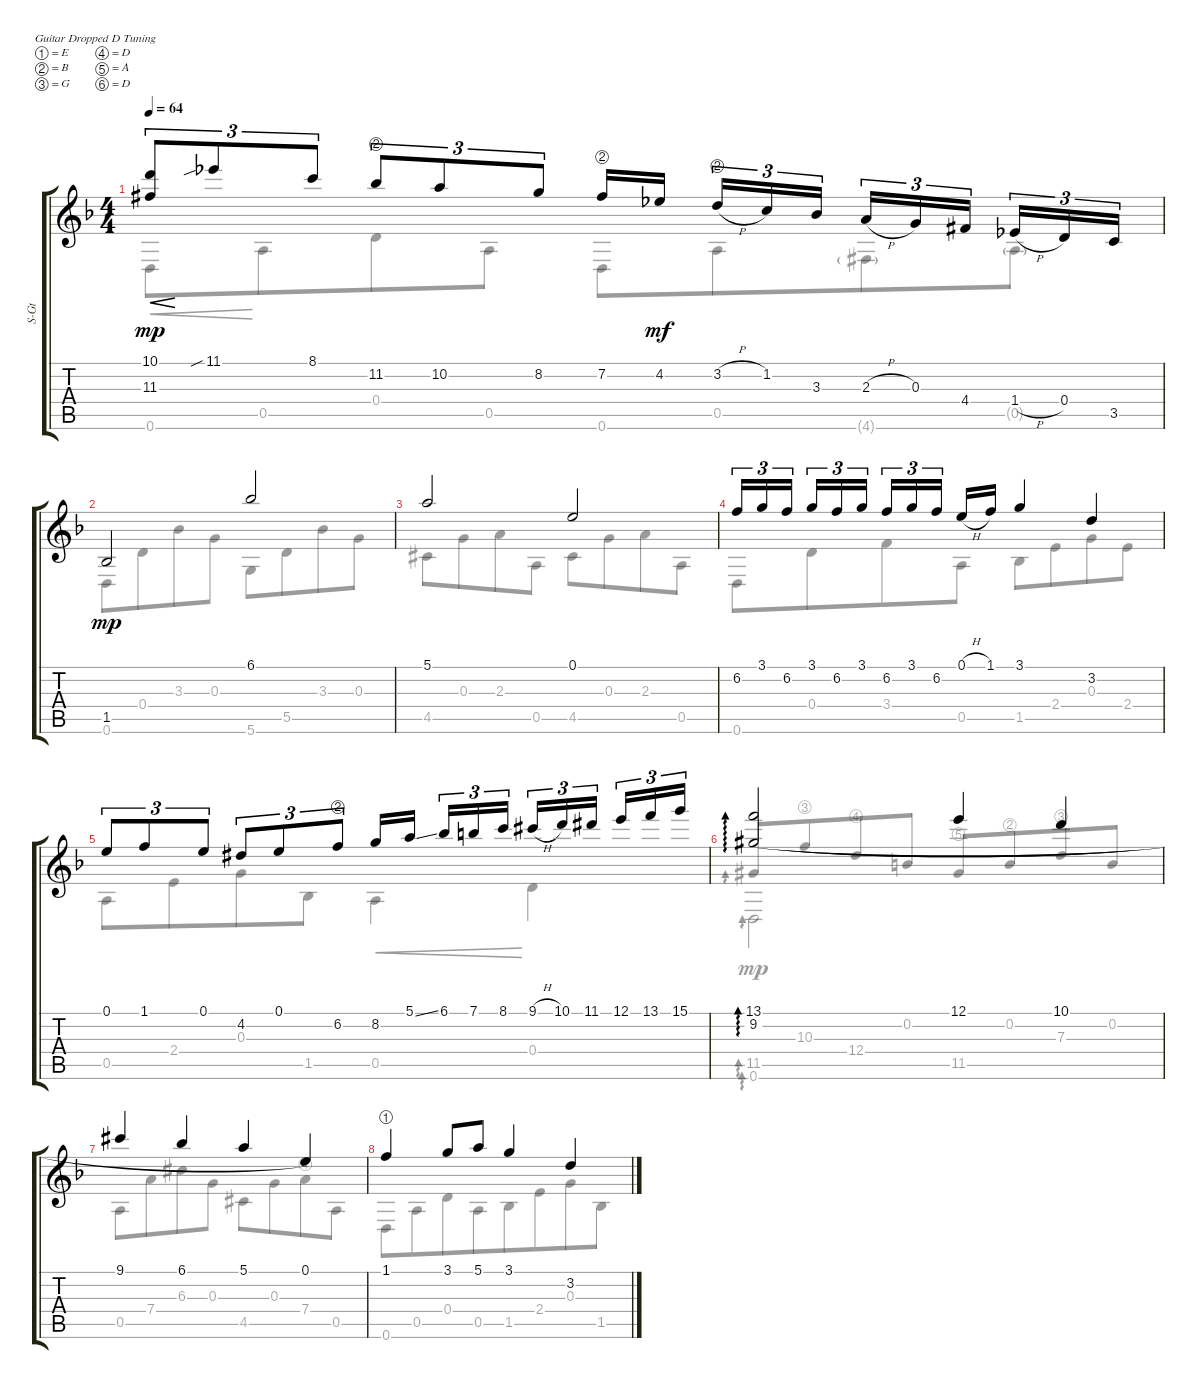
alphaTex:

\defaultSystemsLayout 4
\bracketExtendMode groupsimilarinstruments
\track ("Steel Guitar" "S-Gt") {instrument acousticguitarsteel}
\staff {score tabs}
\tuning (E4 B3 G3 D3 A2 D2)
\voice
\ts (4 4)
\tempo 64
\clef g2
\ks dminor
(10.1{acc forcenatural} 11.3{acc #}).8{tu (3 2) cre dy mp beam Up} 11.1{sib acc b}.8{tu (3 2) beam Up} 8.1{acc forcenatural}.8{tu (3 2) beam Up} 11.2{string acc b}.8{tu (3 2) beam Up} 10.2{acc forcenatural}.8{tu (3 2) beam Up} 8.2{acc forcenatural}.8{tu (3 2) beam Up} 7.2{string acc #}.16{beam Up} 4.2{acc b}.16{dy mf beam Up beam splitsecondary} 3.2{string h acc forcenatural}.16{tu (3 2) beam Up} 1.2{acc forcenatural}.16{tu (3 2) beam Up} 3.3{acc b}.16{tu (3 2) beam Up} 2.3{h acc forcenatural}.16{tu (3 2) beam Up} 0.3{acc forcenatural}.16{tu (3 2) beam Up} 4.4{acc #}.16{tu (3 2) beam Up beam splitsecondary} 1.4{h acc b}.16{tu (3 2) beam Up} 0.4{acc forcenatural}.16{tu (3 2) beam Up} 3.5{acc forcenatural}.16{tu (3 2) beam Up} |
1.5{acc b}.2{dy mp beam Up} 6.1{acc b}.2{beam Up} |
5.1{acc forcenatural}.2{beam Up} 0.1{acc forcenatural}.2{beam Up} |
6.2{acc forcenatural}.16{tu (3 2) beam Up} 3.1{acc forcenatural}.16{tu (3 2) beam Up} 6.2{acc forcenatural}.16{tu (3 2) beam Up beam splitsecondary} 3.1{acc forcenatural}.16{tu (3 2) beam Up} 6.2{acc forcenatural}.16{tu (3 2) beam Up} 3.1{acc forcenatural}.16{tu (3 2) beam Up} 6.2{acc forcenatural}.16{tu (3 2) beam Up} 3.1{acc forcenatural}.16{tu (3 2) beam Up} 6.2{acc forcenatural}.16{tu (3 2) beam Up beam splitsecondary} 0.1{h acc forcenatural}.16{beam Up} 1.1{acc forcenatural}.16{beam Up} 3.1{acc forcenatural}.4{beam Up} 3.2{acc forcenatural}.4{beam Up} |
0.1{acc forcenatural}.8{tu (3 2) beam Up} 1.1{acc forcenatural}.8{tu (3 2) beam Up} 0.1{acc forcenatural}.8{tu (3 2) beam Up} 4.2{acc #}.8{tu (3 2) beam Up} 0.1{acc forcenatural}.8{tu (3 2) beam Up} 6.2{string acc forcenatural}.8{tu (3 2) beam Up} 8.2{acc forcenatural}.16{beam Up} 5.1{ss acc forcenatural}.16{beam Up beam splitsecondary} 6.1{acc b}.16{tu (3 2) beam Up} 7.1{acc forcenatural}.16{tu (3 2) beam Up} 8.1{acc forcenatural}.16{tu (3 2) beam Up} 9.1{h acc #}.16{tu (3 2) beam Up} 10.1{acc forcenatural}.16{tu (3 2) beam Up} 11.1{acc #}.16{tu (3 2) beam Up beam splitsecondary} 12.1{acc forcenatural}.16{tu (3 2) beam Up} 13.1{acc forcenatural}.16{tu (3 2) beam Up} 15.1{acc forcenatural}.16{tu (3 2) beam Up} |
(13.1{acc forcenatural} 9.2{acc #}).2{ad 0 legatoorigin beam Up} 12.1{acc forcenatural}.4{legatoorigin beam Up} 10.1{acc forcenatural}.4{legatoorigin beam Up} |
9.1{acc #}.4{legatoorigin beam Up} 6.1{acc b}.4{legatoorigin beam Up} 5.1{acc forcenatural}.4{legatoorigin beam Up} 0.1{acc forcenatural}.4{beam Up} |
1.1{string acc forcenatural}.4{beam Up} 3.1{acc forcenatural}.8{beam Up} 5.1{acc forcenatural}.8{beam Up beam split} 3.1{acc forcenatural}.4{beam Up beam split} 3.2{acc forcenatural}.4{beam Up beam split}
\voice
\clef g2
\ottava regular
\simile none
\ks dminor
0.6{acc forcenatural}.8{cre dy mp beam Down beam merge} 0.5{acc forcenatural}.8{beam Down beam merge} 0.4{acc forcenatural}.8{beam Down beam merge} 0.5{acc forcenatural}.8{beam Down beam split} 0.6{acc forcenatural}.8{beam Down beam merge} 0.5{acc forcenatural}.8{beam Down beam merge} 4.6{g acc #}.8{beam Down beam merge} 0.5{g acc forcenatural}.8{beam Down beam merge} |
0.6{acc forcenatural}.8{beam Down beam merge} 0.4{acc forcenatural}.8{beam Down beam merge} 3.3{acc b}.8{beam Down beam merge} 0.3{acc forcenatural}.8{beam Down} 5.6{acc forcenatural}.8{beam Down beam merge} 5.5{acc forcenatural}.8{beam Down beam merge} 3.3{acc b}.8{beam Down beam merge} 0.3{acc forcenatural}.8{beam Down} |
4.5{acc #}.8{beam Down beam merge} 0.3{acc forcenatural}.8{beam Down beam merge} 2.3{acc forcenatural}.8{beam Down beam merge} 0.5{acc forcenatural}.8{beam Down} 4.5{acc #}.8{beam Down beam merge} 0.3{acc forcenatural}.8{beam Down beam merge} 2.3{acc forcenatural}.8{beam Down beam merge} 0.5{acc forcenatural}.8{beam Down} |
0.6{acc forcenatural}.8{beam Down beam merge} 0.4{acc forcenatural}.8{beam Down beam merge} 3.4{acc forcenatural}.8{beam Down beam merge} 0.5{acc forcenatural}.8{beam Down beam split} 1.5{acc b}.8{beam Down beam merge} 2.4{acc forcenatural}.8{beam Down beam merge} 0.3{acc forcenatural}.8{beam Down beam merge} 2.4{acc forcenatural}.8{beam Down beam merge} |
0.5{acc forcenatural}.8{beam Down beam merge} 2.4{acc forcenatural}.8{beam Down beam merge} 0.3{acc forcenatural}.8{beam Down beam merge} 1.5{acc b}.8{beam Down beam merge} 0.5{acc forcenatural}.4{cre beam Down beam merge} 0.4{acc forcenatural}.4{beam Down beam merge} |
11.5{acc #}.8{ad 0 beam Up beam merge} 10.3{string acc forcenatural}.8{beam Up beam merge} 12.4{string acc forcenatural}.8{beam Up beam merge} 0.2{acc forcenatural}.8{beam Up} 11.5{string acc #}.8{beam Up beam merge} 0.2{string acc forcenatural}.8{beam Up beam merge} 7.3{string acc forcenatural}.8{beam Up beam merge} 0.2{acc forcenatural}.8{beam Up beam merge} |
0.5{acc forcenatural}.8{beam Down beam merge} 7.4{acc forcenatural}.8{beam Down beam merge} 6.3{acc #}.8{beam Down beam merge} 0.3{acc forcenatural}.8{beam Down beam split} 4.5{acc #}.8{beam Down beam merge} 0.3{acc forcenatural}.8{beam Down beam merge} 7.4{string acc forcenatural}.8{beam Down beam merge} 0.5{acc forcenatural}.8{beam Down beam merge} |
0.6{acc forcenatural}.8{beam Down beam merge} 0.5{acc forcenatural}.8{beam Down beam merge} 0.4{acc forcenatural}.8{beam Down beam merge} 0.5{acc forcenatural}.8{beam Down beam merge} 1.5{acc b}.8{beam Down beam merge} 2.4{acc forcenatural}.8{beam Down beam merge} 0.3{acc forcenatural}.8{beam Down beam merge} 1.5{acc b}.8{beam Down beam merge}
\voice
\clef g2
\ottava regular
\simile none
\ks dminor
|
|
|
|
|
0.6{acc forcenatural}.2{ad 0 beam Down} |
|
